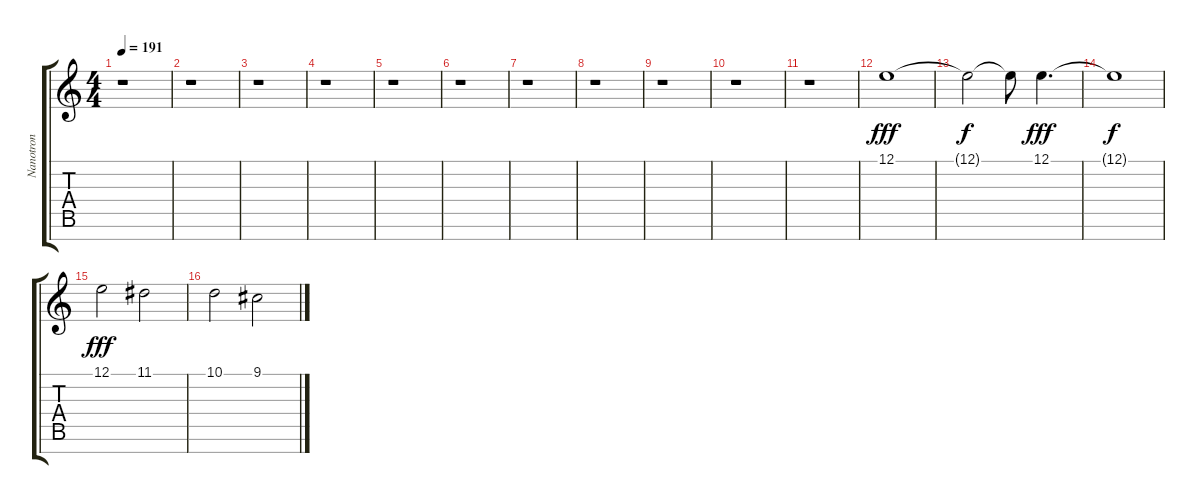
\track ("Nanotron" "Nanotron") {instrument stringensemble1}
\staff {score tabs}
\tuning (E4 B3 G3 D3 A2 E2 B1) {hide}
\ts (4 4)
\tempo 191
\clef g2
\ks c
r.1{dy f} |
r.1 |
r.1 |
r.1 |
r.1 |
r.1 |
r.1 |
r.1 |
r.1 |
r.1 |
r.1 |
12.1.1{dy fff} |
12.1{t}.2{dy f} 12.1{t}.8 12.1.4{d dy fff} |
12.1{t}.1{dy f} |
12.1.2{dy fff} 11.1.2 |
10.1.2 9.1.2
